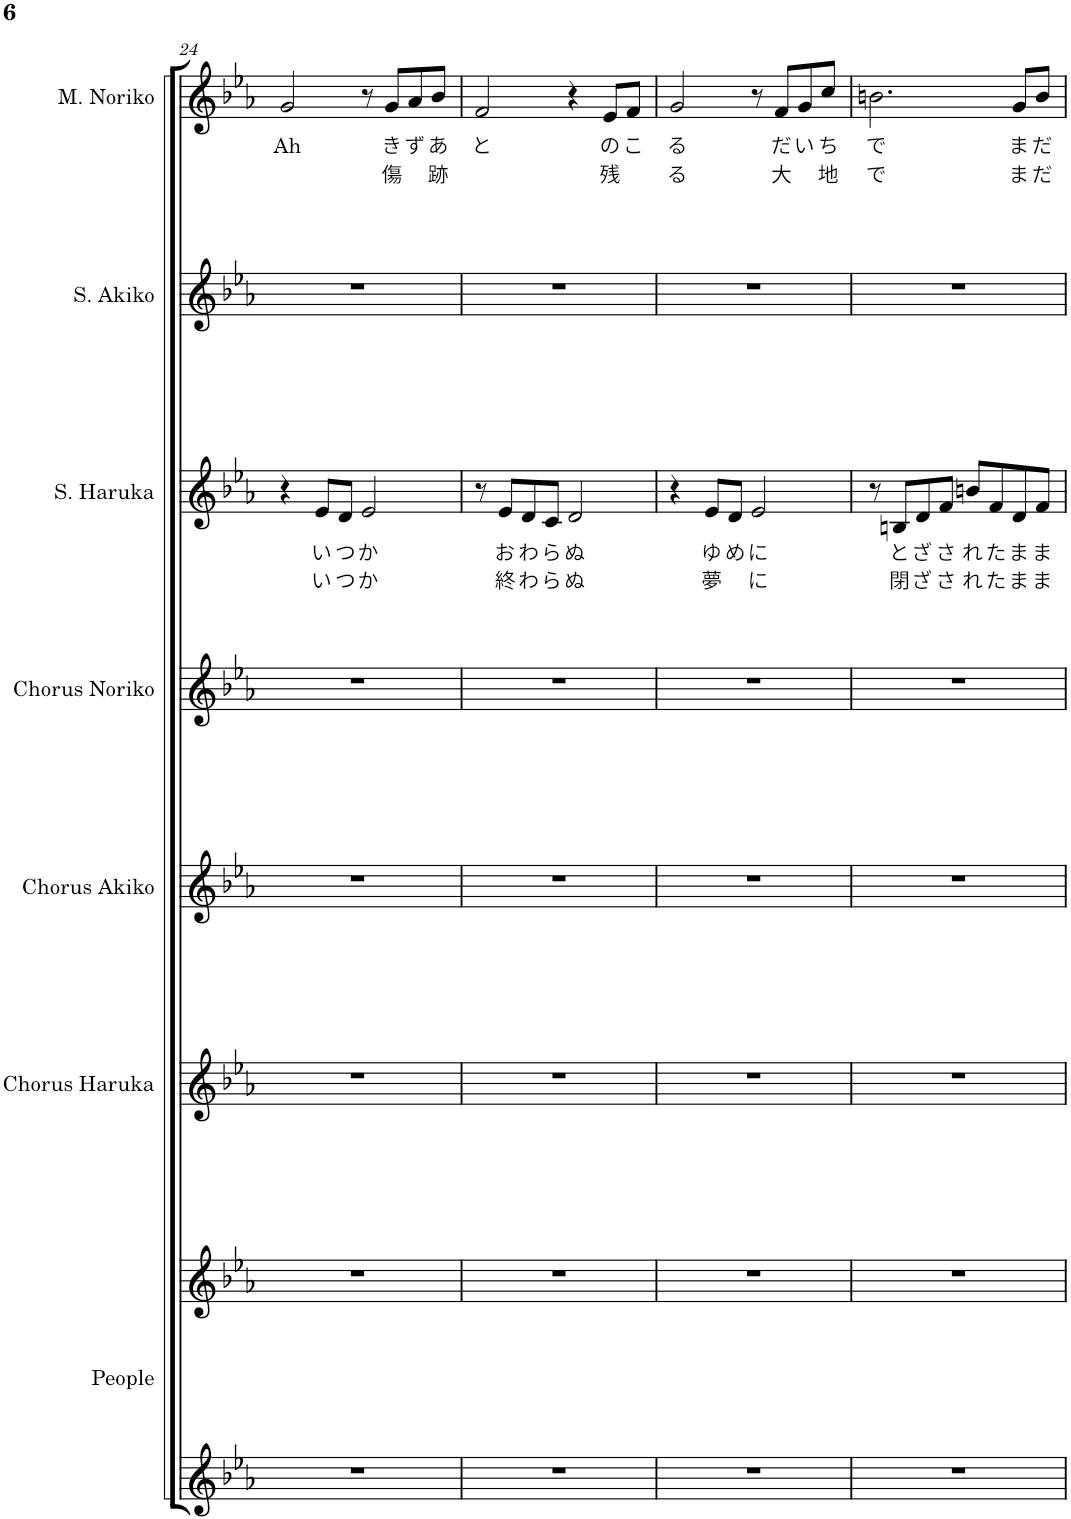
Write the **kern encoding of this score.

**kern	**kern	**kern	**kern	**kern	**kern	**text	**text	**kern	**kern	**text	**text
*part7	*part7	*part6	*part5	*part4	*part3	*part3	*part3	*part2	*part1	*part1	*part1
*staff8	*staff7	*staff6	*staff5	*staff4	*staff3	*staff3	*staff3	*staff2	*staff1	*staff1	*staff1
*I"人们	*	*I"霜月はるか和声	*I"志方あきこ和声	*I"みとせのりこ和声	*I"霜月はるか	*	*	*I"志方あきこ	*I"みとせのりこ	*	*
!!LO:PB:g=z
*clefG2	*clefG2	*clefG2	*clefG2	*clefG2	*clefG2	*	*	*clefG2	*clefG2	*	*
*k[b-e-a-]	*k[b-e-a-]	*k[b-e-a-]	*k[b-e-a-]	*k[b-e-a-]	*k[b-e-a-]	*	*	*k[b-e-a-]	*k[b-e-a-]	*	*
*M4/4	*M4/4	*M4/4	*M4/4	*M4/4	*M4/4	*	*	*M4/4	*M4/4	*	*
=24	=24	=24	=24	=24	=24	=24	=24	=24	=24	=24	=24
!	!	!	!	!	!	!	!	!	!	!LO:LY:b	!
1r	1r	1r	1r	1r	4r	.	.	1r	2g/	Ah	.
!	!	!	!	!	!	!LO:LY:b	!LO:LY:b	!	!	!	!
.	.	.	.	.	8e-/L	い	い	.	.	.	.
!	!	!	!	!	!	!LO:LY:b	!LO:LY:b	!	!	!	!
.	.	.	.	.	8d/J	つ	つ	.	.	.	.
!	!	!	!	!	!	!LO:LY:b	!LO:LY:b	!	!	!	!
.	.	.	.	.	2e-/	か	か	.	8r	.	.
!	!	!	!	!	!	!	!	!	!	!LO:LY:b	!LO:LY:b
.	.	.	.	.	.	.	.	.	8g/L	き	傷
!	!	!	!	!	!	!	!	!	!	!LO:LY:b	!
.	.	.	.	.	.	.	.	.	8a-/	ず	.
!	!	!	!	!	!	!	!	!	!	!LO:LY:b	!LO:LY:b
.	.	.	.	.	.	.	.	.	8b-/J	あ	跡
=25	=25	=25	=25	=25	=25	=25	=25	=25	=25	=25	=25
!	!	!	!	!	!	!	!	!	!	!LO:LY:b	!
1r	1r	1r	1r	1r	8r	.	.	1r	2f/	と	.
!	!	!	!	!	!	!LO:LY:b	!LO:LY:b	!	!	!	!
.	.	.	.	.	8e-/L	お	終	.	.	.	.
!	!	!	!	!	!	!LO:LY:b	!LO:LY:b	!	!	!	!
.	.	.	.	.	8d/	わ	わ	.	.	.	.
!	!	!	!	!	!	!LO:LY:b	!LO:LY:b	!	!	!	!
.	.	.	.	.	8c/J	ら	ら	.	.	.	.
!	!	!	!	!	!	!LO:LY:b	!LO:LY:b	!	!	!	!
.	.	.	.	.	2d/	ぬ	ぬ	.	4r	.	.
!	!	!	!	!	!	!	!	!	!	!LO:LY:b	!LO:LY:b
.	.	.	.	.	.	.	.	.	8e-/L	の	残
!	!	!	!	!	!	!	!	!	!	!LO:LY:b	!
.	.	.	.	.	.	.	.	.	8f/J	こ	.
=26	=26	=26	=26	=26	=26	=26	=26	=26	=26	=26	=26
!	!	!	!	!	!	!	!	!	!	!LO:LY:b	!LO:LY:b
1r	1r	1r	1r	1r	4r	.	.	1r	2g/	る	る
!	!	!	!	!	!	!LO:LY:b	!LO:LY:b	!	!	!	!
.	.	.	.	.	8e-/L	ゆ	夢	.	.	.	.
!	!	!	!	!	!	!LO:LY:b	!	!	!	!	!
.	.	.	.	.	8d/J	め	.	.	.	.	.
!	!	!	!	!	!	!LO:LY:b	!LO:LY:b	!	!	!	!
.	.	.	.	.	2e-/	に	に	.	8r	.	.
!	!	!	!	!	!	!	!	!	!	!LO:LY:b	!LO:LY:b
.	.	.	.	.	.	.	.	.	8f/L	だ	大
!	!	!	!	!	!	!	!	!	!	!LO:LY:b	!
.	.	.	.	.	.	.	.	.	8g/	い	.
!	!	!	!	!	!	!	!	!	!	!LO:LY:b	!LO:LY:b
.	.	.	.	.	.	.	.	.	8cc/J	ち	地
=27	=27	=27	=27	=27	=27	=27	=27	=27	=27	=27	=27
!	!	!	!	!	!	!	!	!	!	!LO:LY:b	!LO:LY:b
1r	1r	1r	1r	1r	8r	.	.	1r	2.bn\	で	で
!	!	!	!	!	!	!LO:LY:b	!LO:LY:b	!	!	!	!
.	.	.	.	.	8Bn/L	と	閉	.	.	.	.
!	!	!	!	!	!	!LO:LY:b	!LO:LY:b	!	!	!	!
.	.	.	.	.	8d/	ざ	ざ	.	.	.	.
!	!	!	!	!	!	!LO:LY:b	!LO:LY:b	!	!	!	!
.	.	.	.	.	8f/J	さ	さ	.	.	.	.
!	!	!	!	!	!	!LO:LY:b	!LO:LY:b	!	!	!	!
.	.	.	.	.	8bn/L	れ	れ	.	.	.	.
!	!	!	!	!	!	!LO:LY:b	!LO:LY:b	!	!	!	!
.	.	.	.	.	8f/	た	た	.	.	.	.
!	!	!	!	!	!	!LO:LY:b	!LO:LY:b	!	!	!LO:LY:b	!LO:LY:b
.	.	.	.	.	8d/	ま	ま	.	8g/L	ま	ま
!	!	!	!	!	!	!LO:LY:b	!LO:LY:b	!	!	!LO:LY:b	!LO:LY:b
.	.	.	.	.	8f/J	ま	ま	.	8b/J	だ	だ
=	=	=	=	=	=	=	=	=	=	=	=
*-	*-	*-	*-	*-	*-	*-	*-	*-	*-	*-	*-
